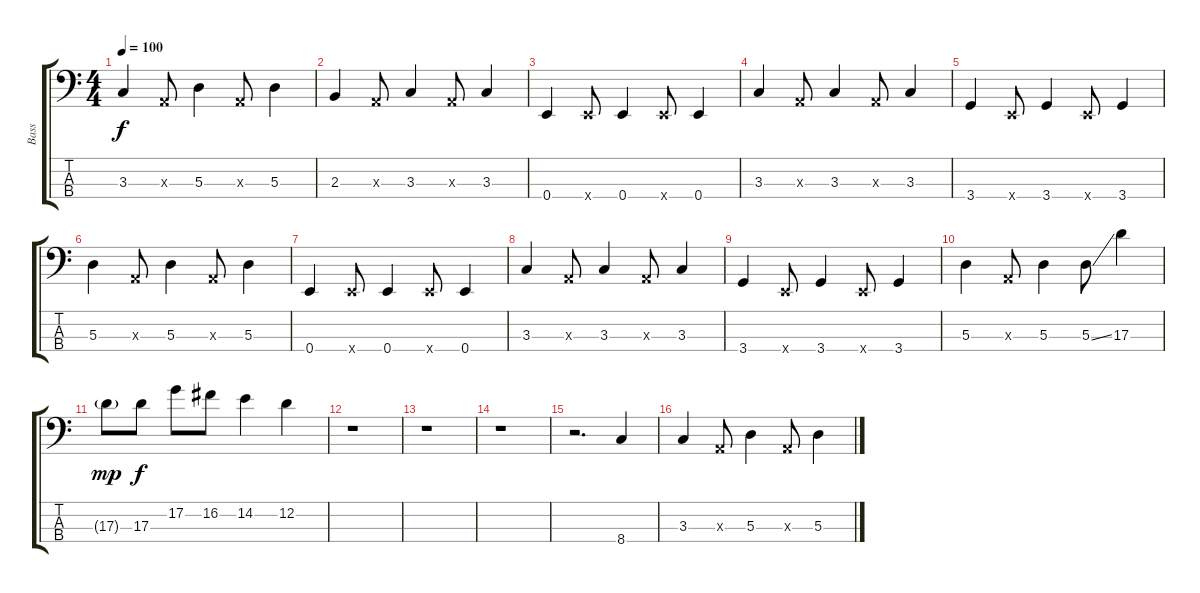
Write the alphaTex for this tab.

\track ("Bass" "Bass") {instrument fretlessbass}
\staff {score tabs}
\tuning (G2 D2 A1 E1) {hide}
\ts (4 4)
\tempo 100
\clef f4
\ks c
3.3.4{dy f} 0.3{x}.8 5.3.4 0.3{x}.8 5.3.4 |
2.3.4 0.3{x}.8 3.3.4 0.3{x}.8 3.3.4 |
0.4.4 0.4{x}.8 0.4.4 0.4{x}.8 0.4.4 |
3.3.4 0.3{x}.8 3.3.4 0.3{x}.8 3.3.4 |
3.4.4 0.4{x}.8 3.4.4 0.4{x}.8 3.4.4 |
5.3.4 0.3{x}.8 5.3.4 0.3{x}.8 5.3.4 |
0.4.4 0.4{x}.8 0.4.4 0.4{x}.8 0.4.4 |
3.3.4 0.3{x}.8 3.3.4 0.3{x}.8 3.3.4 |
3.4.4 0.4{x}.8 3.4.4 0.4{x}.8 3.4.4 |
5.3.4 0.3{x}.8 5.3.4 5.3{ss}.8 17.3.4 |
17.3{g}.8{dy mp} 17.3.8{dy f} 17.2.8 16.2.8 14.2.4 12.2.4 |
r.1 |
r.1 |
r.1 |
r.2{d} 8.4.4 |
3.3.4 0.3{x}.8 5.3.4 0.3{x}.8 5.3.4
